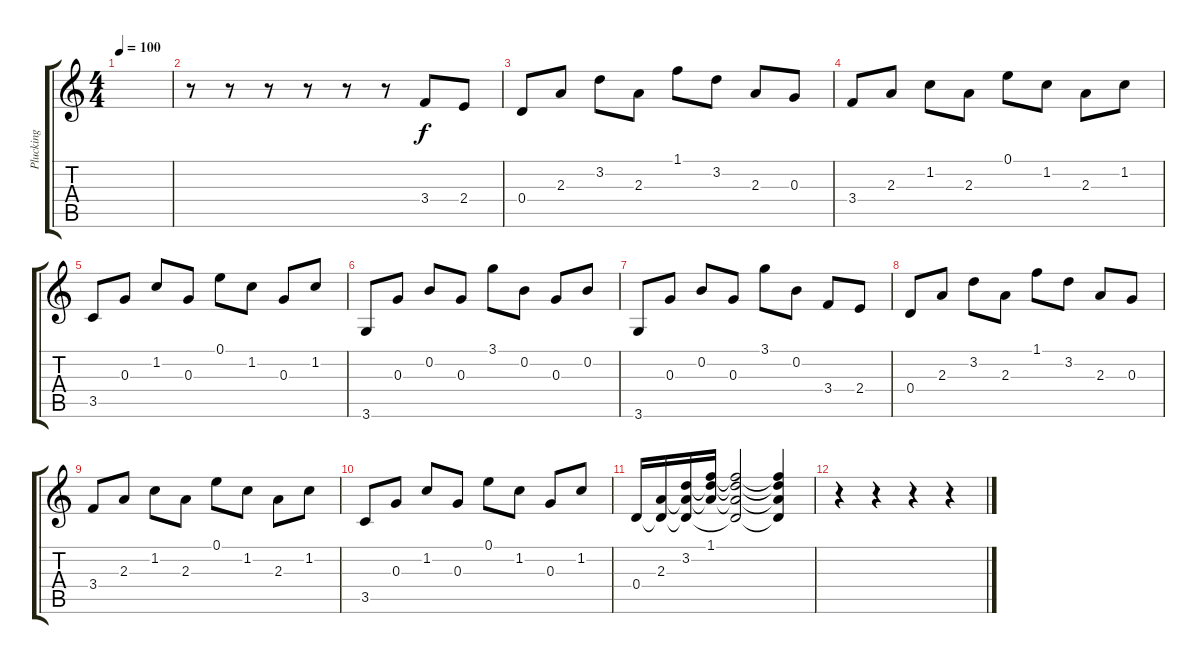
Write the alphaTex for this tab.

\track ("Plucking" "Plucking") {instrument acousticguitarnylon}
\staff {score tabs}
\tuning (E4 B3 G3 D3 A2 E2) {hide}
\ts (4 4)
\tempo 100
\clef g2
\ks c
|
r.8 r.8 r.8 r.8 r.8 r.8 3.4.8 2.4.8 |
0.4.8 2.3.8 3.2.8 2.3.8 1.1.8 3.2.8 2.3.8 0.3.8 |
3.4.8 2.3.8 1.2.8 2.3.8 0.1.8 1.2.8 2.3.8 1.2.8 |
3.5.8 0.3.8 1.2.8 0.3.8 0.1.8 1.2.8 0.3.8 1.2.8 |
3.6.8 0.3.8 0.2.8 0.3.8 3.1.8 0.2.8 0.3.8 0.2.8 |
3.6.8 0.3.8 0.2.8 0.3.8 3.1.8 0.2.8 3.4.8 2.4.8 |
0.4.8 2.3.8 3.2.8 2.3.8 1.1.8 3.2.8 2.3.8 0.3.8 |
3.4.8 2.3.8 1.2.8 2.3.8 0.1.8 1.2.8 2.3.8 1.2.8 |
3.5.8 0.3.8 1.2.8 0.3.8 0.1.8 1.2.8 0.3.8 1.2.8 |
0.4.16 (2.3 0.4{t}).16 (3.2 2.3{t} 0.4{t}).16 (1.1 3.2{t} 2.3{t}).16 (1.1{t} 3.2{t} 2.3{t} 0.4{t}).2 (1.1{t} 3.2{t} 2.3{t} 0.4{t}).4 |
r.4 r.4 r.4 r.4
